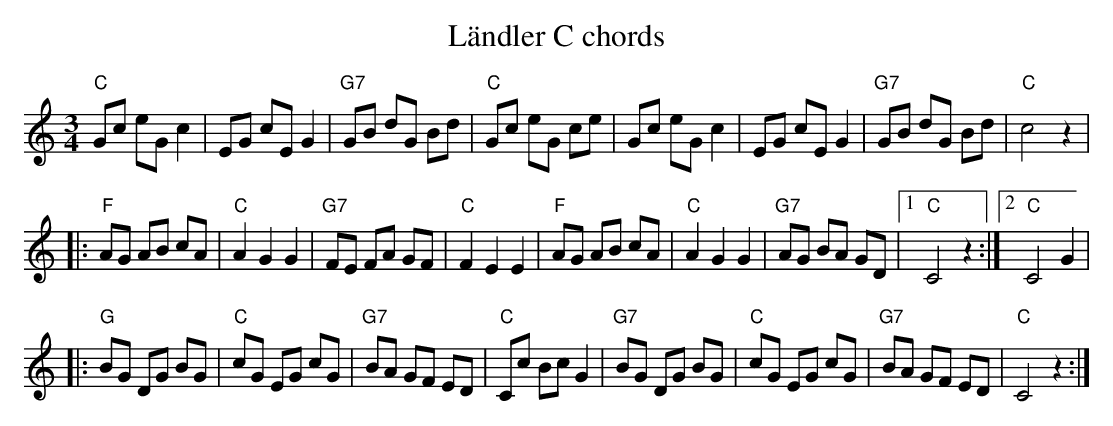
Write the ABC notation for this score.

X:1
T:Ländler C chords
M:3/4
L:1/8
K:C %%MIDI gchordon
"C"Gc eG c2 | EG cE G2 | "G7"GB dG Bd | "C"Gc eG ce | Gc eG c2 | EG cE G2 | "G7"GB dG Bd | "C"c4 z2 |
|: "F"AG AB cA | "C"A2G2G2 | "G7"FE FA GF | "C"F2E2E2 | "F"AG AB cA | "C"A2G2G2 | "G7"AG BA GD |1 "C"C4 z2 :|2 "C"C4 G2 |
|: "G"BG DG BG | "C"cG EG cG | "G7"BA GF ED | "C"Cc Bc G2 | "G7"BG DG BG | "C"cG EG cG | "G7"BA GF ED | "C"C4 z2 :|
